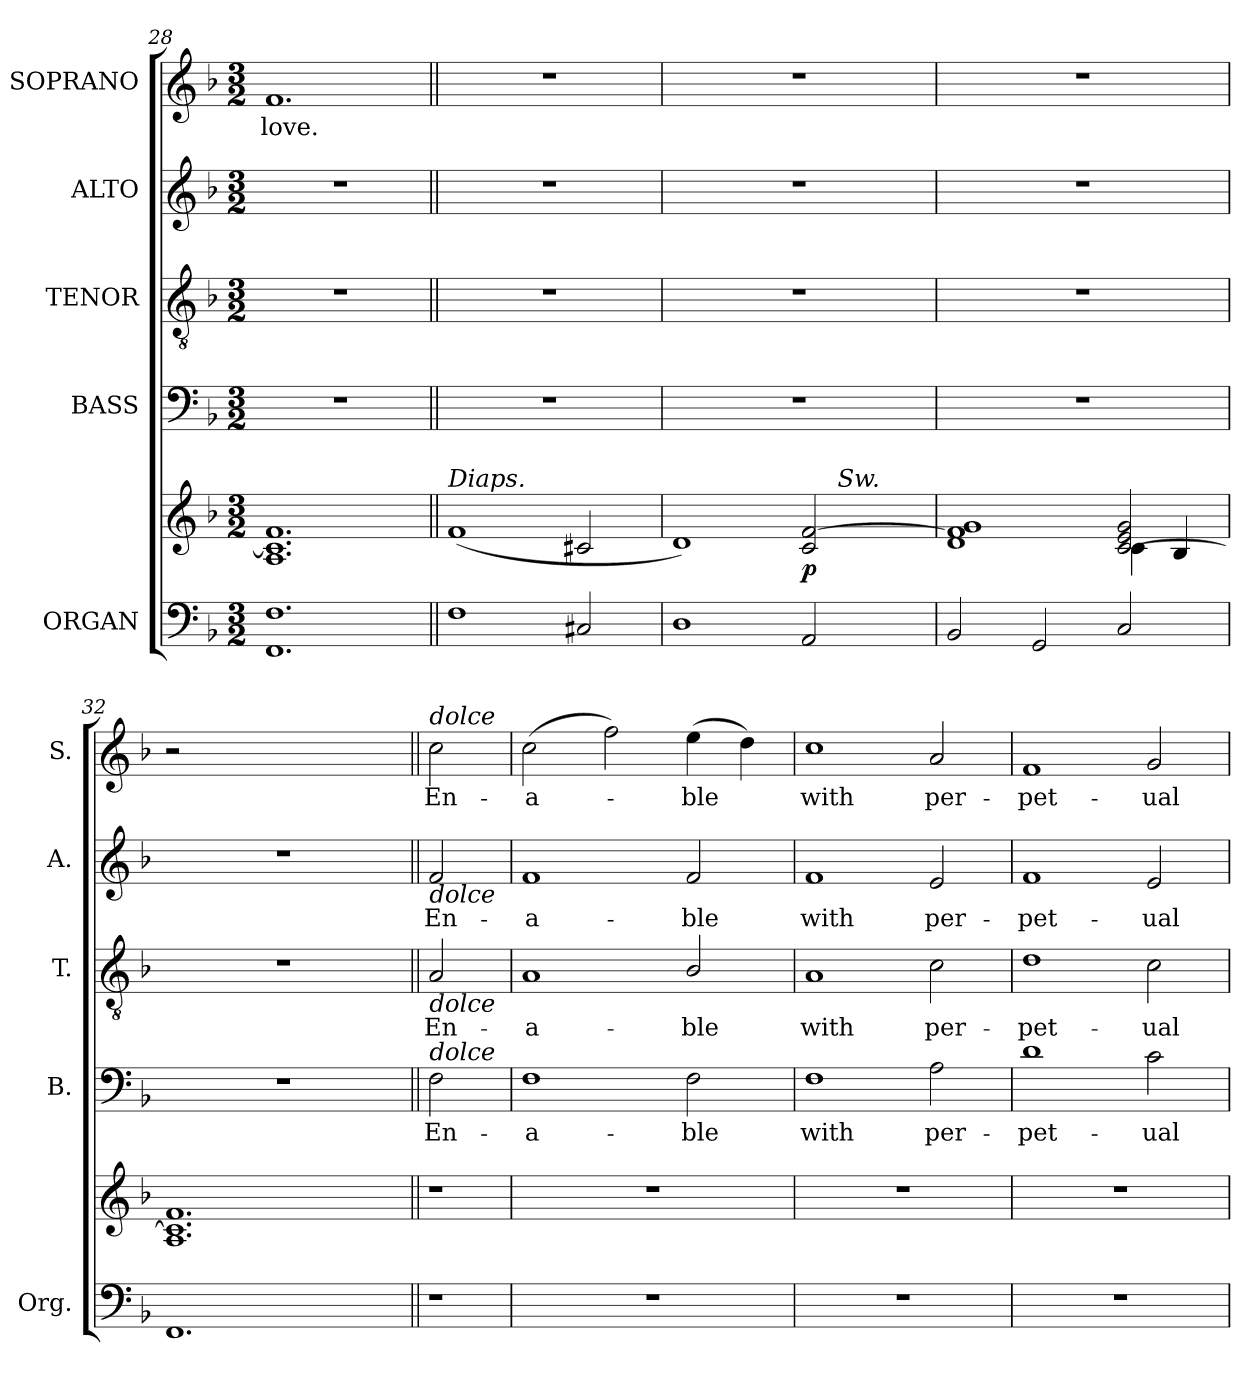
**kern	**kern	**dynam	**kern	**text	**kern	**text	**kern	**text	**kern	**text
*part5	*part5	*part5	*part4	*part4	*part3	*part3	*part2	*part2	*part1	*part1
*staff6	*staff5	*staff5/6	*staff4	*staff4	*staff3	*staff3	*staff2	*staff2	*staff1	*staff1
*I"ORGAN	*	*	*I"BASS	*	*I"TENOR	*	*I"ALTO	*	*I"SOPRANO	*
*I'Org.	*	*	*I'B.	*	*I'T.	*	*I'A.	*	*I'S.	*
*clefF4	*clefG2	*	*clefF4	*	*clefGv2	*	*clefG2	*	*clefG2	*
*	*	*	*	*	*ITrd7c12	*	*	*	*	*
*k[b-]	*k[b-]	*	*k[b-]	*	*k[b-]	*	*k[b-]	*	*k[b-]	*
*F:	*F:	*	*F:	*	*F:	*	*F:	*	*F:	*
*M3/2	*M3/2	*	*M3/2	*	*M3/2	*	*M3/2	*	*M3/2	*
=28	=28	=28	=28	=28	=28	=28	=28	=28	=28	=28
!	!	!	!LO:N:vis=1	!	!LO:N:vis=1	!	!LO:N:vis=1	!	!	!
!	!	!	!	!	!	!	!	!	!	!LO:LY:b:color=#000000
1.FFi 1.Fi	1.Ai 1.ci] 1.fi	.	1.r	.	1.r	.	1.r	.	1.fi	love.
=29||	=29||	=29||	=29||	=29||	=29||	=29||	=29||	=29||	=29||	=29||
!	!LO:TX:a:i:t=Diaps.	!	!	!	!	!	!	!	!	!
!	!	!	!LO:N:vis=1	!	!LO:N:vis=1	!	!LO:N:vis=1	!	!LO:N:vis=1	!
1Fi	(1fi	.	1.r	.	1.r	.	1.r	.	1.r	.
2C#Xi/	2c#Xi/	.	.	.	.	.	.	.	.	.
=30	=30	=30	=30	=30	=30	=30	=30	=30	=30	=30
!	!	!	!LO:N:vis=1	!	!LO:N:vis=1	!	!LO:N:vis=1	!	!LO:N:vis=1	!
*	*^	*	*	*	*	*	*	*	*	*
1Di	1di)	1ryy	.	1.r	.	1.r	.	1.r	.	1.r	.
2AAi/	2ci/ [2fi	16...ryy	p	.	.	.	.	.	.	.	.
!	!	!LO:TX:a:i:t=Sw.	!	!	!	!	!	!	!	!	!
.	.	4ryy	.	.	.	.	.	.	.	.	.
.	.	8ryy	.	.	.	.	.	.	.	.	.
.	.	128ryy	.	.	.	.	.	.	.	.	.
=31	=31	=31	=31	=31	=31	=31	=31	=31	=31	=31	=31
!	!	!	!	!LO:N:vis=1	!	!LO:N:vis=1	!	!LO:N:vis=1	!	!LO:N:vis=1	!
2BB-i/	1fi] 1gi	1di	.	1.r	.	1.r	.	1.r	.	1.r	.
2GGi/	.	.	.	.	.	.	.	.	.	.	.
2Ci/	[2ci/ 2ei 2gi	4ci\	.	.	.	.	.	.	.	.	.
.	.	4B-i/	.	.	.	.	.	.	.	.	.
=32	=32	=32	=32	=32	=32	=32	=32	=32	=32	=32	=32
!	!	!	!	!LO:N:vis=1	!	!LO:N:vis=1	!	!LO:N:vis=1	!	!	!
*	*v	*v	*	*	*	*	*	*	*	*	*
1.FFi	1.Ai 1.ci] 1.fi	.	1.r	.	1.r	.	1.r	.	2r	.
.	.	.	.	.	.	.	.	.	2ryy	.
.	.	.	.	.	.	.	.	.	2ryy	.
!!LO:PB:g=z
=33||	=33||	=33||	=33||	=33||	=33||	=33||	=33||	=33||	=33||	=33||
!LO:N:vis=1	!LO:N:vis=1	!	!	!	!	!	!	!	!	!
!	!	!	!	!LO:LY:b:color=#000000	!	!	!	!	!	!
!	!	!	!	!	!	!LO:LY:b:color=#000000	!	!	!	!
!	!	!	!	!	!	!	!	!LO:LY:b:color=#000000	!	!
!	!	!	!	!	!	!	!	!	!LO:TX:a:i:t=dolce	!
!	!	!	!	!	!	!	!LO:TX:b:i:t=dolce	!	!	!
!	!	!	!	!	!LO:TX:b:i:t=dolce	!	!	!	!	!
!	!	!	!LO:TX:a:i:t=dolce	!	!	!	!	!	!	!
!	!	!	!	!	!	!	!	!	!	!LO:LY:b:color=#000000
2r	2r	.	2Fi\	En-	2AAi/	En-	2fi/	En-	2cci\	En-
=34	=34	=34	=34	=34	=34	=34	=34	=34	=34	=34
!LO:N:vis=1	!LO:N:vis=1	!	!	!	!	!	!	!	!	!
!	!	!	!	!LO:LY:b:color=#000000	!	!	!	!	!	!
!	!	!	!	!	!	!LO:LY:b:color=#000000	!	!	!	!
!	!	!	!	!	!	!	!	!LO:LY:b:color=#000000	!	!
!	!	!	!	!	!	!	!	!	!	!LO:LY:b:color=#000000
1.r	1.r	.	1Fi	-a-	1AAi	-a-	1fi	-a-	(2cci\	-a-
.	.	.	.	.	.	.	.	.	2ffi\)	.
!	!	!	!	!LO:LY:b:color=#000000	!	!	!	!	!	!
!	!	!	!	!	!	!LO:LY:b:color=#000000	!	!	!	!
!	!	!	!	!	!	!	!	!LO:LY:b:color=#000000	!	!
!	!	!	!	!	!	!	!	!	!	!LO:LY:b:color=#000000
.	.	.	2Fi\	-ble	2BB-i/	-ble	2fi/	-ble	(4eei\	-ble
.	.	.	.	.	.	.	.	.	4ddi\)	.
=35	=35	=35	=35	=35	=35	=35	=35	=35	=35	=35
!LO:N:vis=1	!LO:N:vis=1	!	!	!	!	!	!	!	!	!
!	!	!	!	!LO:LY:b:color=#000000	!	!	!	!	!	!
!	!	!	!	!	!	!LO:LY:b:color=#000000	!	!	!	!
!	!	!	!	!	!	!	!	!LO:LY:b:color=#000000	!	!
!	!	!	!	!	!	!	!	!	!	!LO:LY:b:color=#000000
1.r	1.r	.	1Fi	with	1AAi	with	1fi	with	1cci	with
!	!	!	!	!LO:LY:b:color=#000000	!	!	!	!	!	!
!	!	!	!	!	!	!LO:LY:b:color=#000000	!	!	!	!
!	!	!	!	!	!	!	!	!LO:LY:b:color=#000000	!	!
!	!	!	!	!	!	!	!	!	!	!LO:LY:b:color=#000000
.	.	.	2Ai\	per-	2Ci\	per-	2ei/	per-	2ai/	per-
=36	=36	=36	=36	=36	=36	=36	=36	=36	=36	=36
!LO:N:vis=1	!LO:N:vis=1	!	!	!	!	!	!	!	!	!
!	!	!	!	!LO:LY:b:color=#000000	!	!	!	!	!	!
!	!	!	!	!	!	!LO:LY:b:color=#000000	!	!	!	!
!	!	!	!	!	!	!	!	!LO:LY:b:color=#000000	!	!
!	!	!	!	!	!	!	!	!	!	!LO:LY:b:color=#000000
1.r	1.r	.	1di	-pet-	1Di	-pet-	1fi	-pet-	1fi	-pet-
!	!	!	!	!LO:LY:b:color=#000000	!	!	!	!	!	!
!	!	!	!	!	!	!LO:LY:b:color=#000000	!	!	!	!
!	!	!	!	!	!	!	!	!LO:LY:b:color=#000000	!	!
!	!	!	!	!	!	!	!	!	!	!LO:LY:b:color=#000000
.	.	.	2ci\	-ual	2Ci\	-ual	2ei/	-ual	2gi/	-ual
=	=	=	=	=	=	=	=	=	=	=
*-	*-	*-	*-	*-	*-	*-	*-	*-	*-	*-
